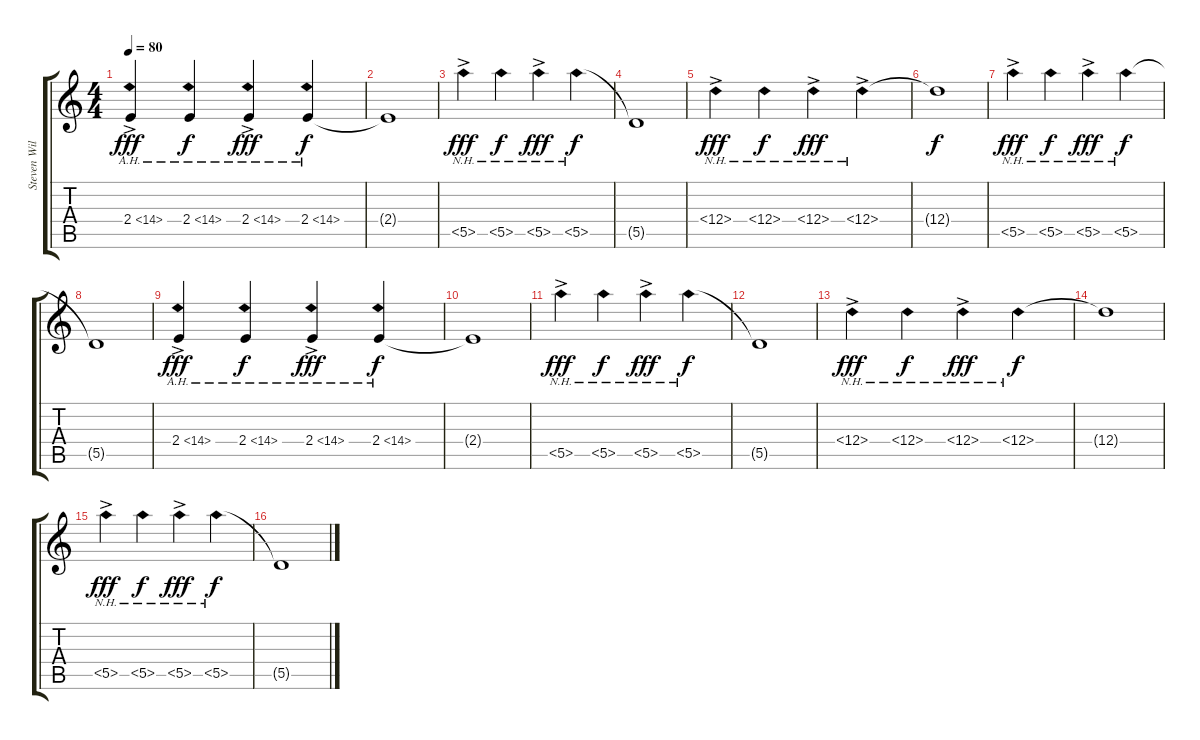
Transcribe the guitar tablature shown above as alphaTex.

\track ("Steven Wilson (Guitar)" "Steven Wil") {instrument electricguitarclean}
\staff {score tabs}
\tuning (E4 B3 G3 D3 A2 D2) {hide}
\ts (4 4)
\tempo 80
\clef g2
\ks c
2.4{ah 12 ac}.4{dy fff} 2.4{ah 12}.4{dy f} 2.4{ah 12 ac}.4{dy fff} 2.4{ah 12}.4{dy f} |
2.4{t}.1 |
5.5{nh ac}.4{dy fff} 5.5{nh}.4{dy f} 5.5{nh ac}.4{dy fff} 5.5{nh}.4{dy f} |
5.5{t}.1 |
12.4{nh ac}.4{dy fff} 12.4{nh}.4{dy f} 12.4{nh ac}.4{dy fff} 12.4{nh ac}.4 |
12.4{t}.1{dy f} |
5.5{nh ac}.4{dy fff} 5.5{nh}.4{dy f} 5.5{nh ac}.4{dy fff} 5.5{nh}.4{dy f} |
5.5{t}.1 |
2.4{ah 12 ac}.4{dy fff} 2.4{ah 12}.4{dy f} 2.4{ah 12 ac}.4{dy fff} 2.4{ah 12}.4{dy f} |
2.4{t}.1 |
5.5{nh ac}.4{dy fff} 5.5{nh}.4{dy f} 5.5{nh ac}.4{dy fff} 5.5{nh}.4{dy f} |
5.5{t}.1 |
12.4{nh ac}.4{dy fff} 12.4{nh}.4{dy f} 12.4{nh ac}.4{dy fff} 12.4{nh}.4{dy f} |
12.4{t}.1 |
5.5{nh ac}.4{dy fff} 5.5{nh}.4{dy f} 5.5{nh ac}.4{dy fff} 5.5{nh}.4{dy f} |
5.5{t}.1
